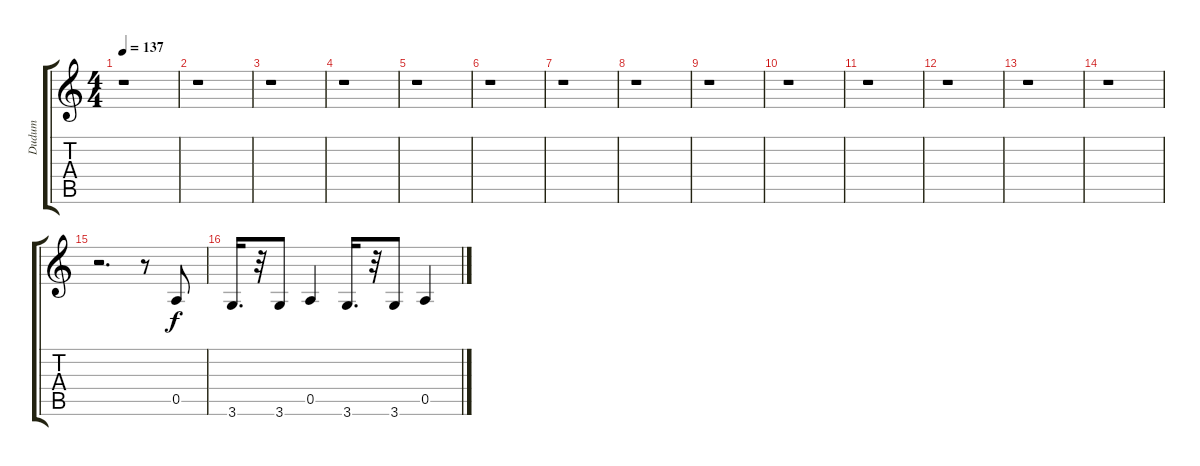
\track ("Dudum" "Dudum") {mute instrument acousticguitarsteel}
\staff {score tabs}
\tuning (E4 B3 G3 D3 A2 E2) {hide}
\ts (4 4)
\tempo 137
\clef g2
\ks c
r.1{dy f} |
r.1 |
r.1 |
r.1 |
r.1 |
r.1 |
r.1 |
r.1 |
r.1 |
r.1 |
r.1 |
r.1 |
r.1 |
r.1 |
r.2{d} r.8 0.5.8 |
3.6.16{d} r.32 3.6.8 0.5.4 3.6.16{d} r.32 3.6.8 0.5.4
